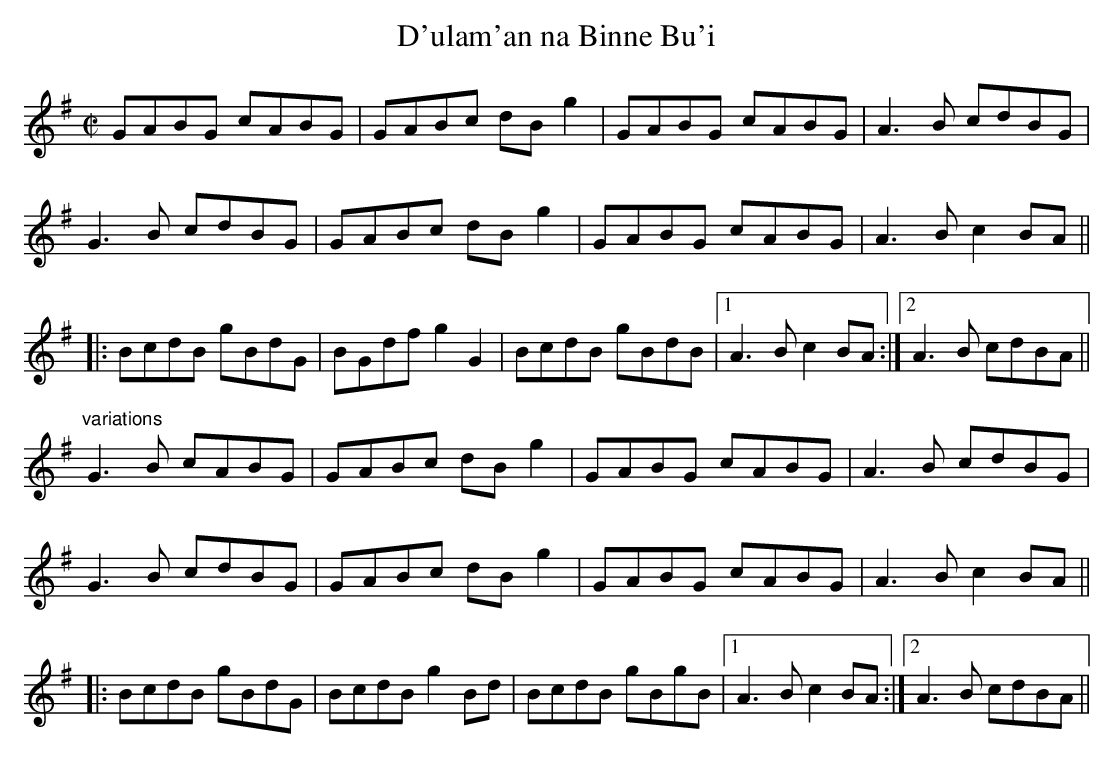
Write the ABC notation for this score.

X:1
T:D'ulam'an na Binne Bu'i
M:C|
K:G
GABG cABG|GABc dBg2|GABG cABG|A3B cdBG|
G3B cdBG|GABc dBg2|GABG cABG|A3B c2BA||
|:BcdB gBdG|BGdf g2G2|BcdB gBdB|1 A3B c2BA:|2 A3B cdBA||
"variations"
G3B cABG|GABc dBg2|GABG cABG|A3B cdBG|
G3B cdBG|GABc dBg2|GABG cABG|A3B c2BA||
|:BcdB gBdG|BcdB g2Bd|BcdB gBgB|1 A3B c2BA:|2 A3B cdBA||
